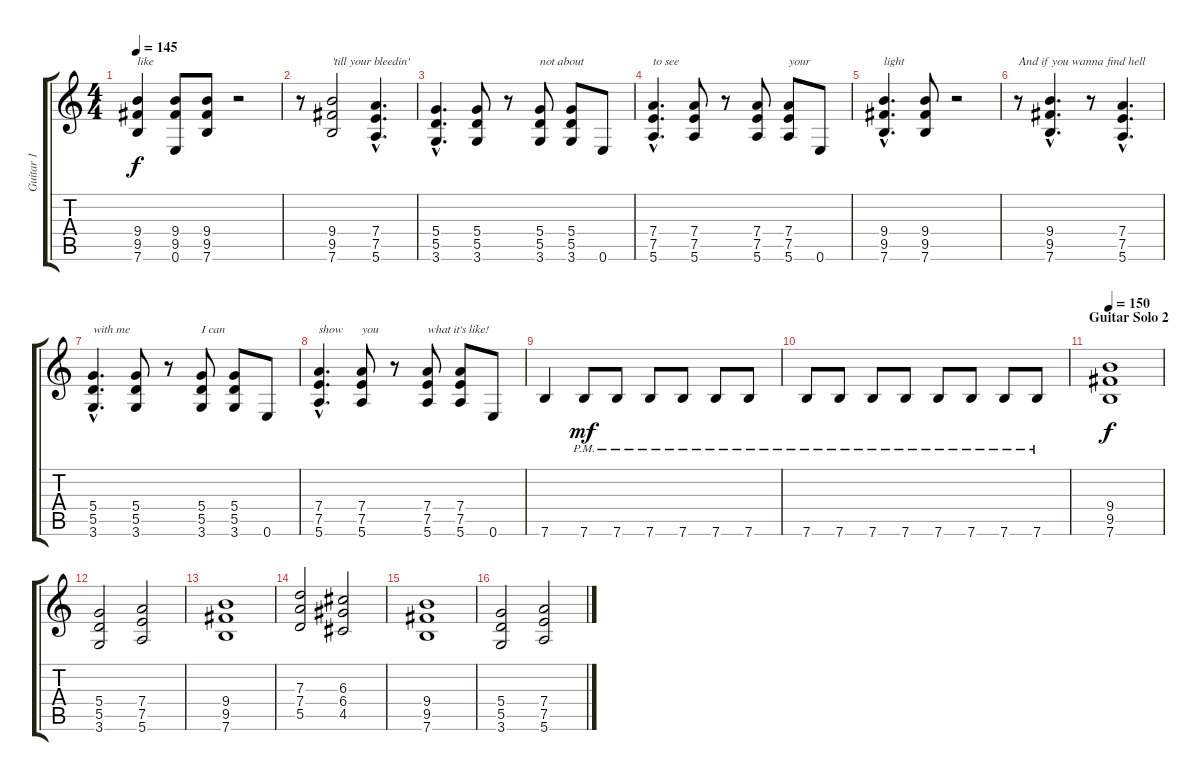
\track ("Guitar 1" "Guitar 1") {instrument distortionguitar}
\staff {score tabs}
\tuning (E4 B3 G3 D3 A2 E2) {hide}
\ts (4 4)
\tempo 145
\clef g2
\ks c
(9.4 9.5 7.6).4{txt "like" dy f} (9.4 9.5 0.6).8 (9.4 9.5 7.6).8 r.2 |
r.8 (9.4 9.5 7.6).2{txt "'till your bleedin'"} (7.4{hac} 7.5{hac} 5.6{hac}).4{d} |
(5.4{hac} 5.5{hac} 3.6{hac}).4{d} (5.4 5.5 3.6).8 r.8 (5.4 5.5 3.6).8{txt "not about "} (5.4 5.5 3.6).8 0.6.8 |
(7.4{hac} 7.5{hac} 5.6{hac}).4{d txt "to see "} (7.4 7.5 5.6).8 r.8 (7.4 7.5 5.6).8 (7.4 7.5 5.6).8{txt "your"} 0.6.8 |
(9.4{hac} 9.5{hac} 7.6{hac}).4{d txt "light"} (9.4 9.5 7.6).8 r.2 |
r.8{txt "And if you wanna find hell"} (9.4{hac} 9.5{hac} 7.6{hac}).4{d} r.8 (7.4{hac} 7.5{hac} 5.6{hac}).4{d} |
(5.4{hac} 5.5{hac} 3.6{hac}).4{d txt "with me"} (5.4 5.5 3.6).8 r.8 (5.4 5.5 3.6).8{txt "I can"} (5.4 5.5 3.6).8 0.6.8 |
(7.4{hac} 7.5{hac} 5.6{hac}).4{d txt "show"} (7.4 7.5 5.6).8{txt "you"} r.8 (7.4 7.5 5.6).8{txt "what it's like!"} (7.4 7.5 5.6).8 0.6.8 |
7.6.4 7.6{pm}.8{dy mf} 7.6{pm}.8 7.6{pm}.8 7.6{pm}.8 7.6{pm}.8 7.6{pm}.8 |
7.6{pm}.8 7.6{pm}.8 7.6{pm}.8 7.6{pm}.8 7.6{pm}.8 7.6{pm}.8 7.6{pm}.8 7.6{pm}.8 |
\section ("" "Guitar Solo 2")
\tempo 150
(9.4 9.5 7.6).1{dy f} |
(5.4 5.5 3.6).2 (7.4 7.5 5.6).2 |
(9.4 9.5 7.6).1 |
(7.3 7.4 5.5).2 (6.3 6.4 4.5).2 |
(9.4 9.5 7.6).1 |
(5.4 5.5 3.6).2 (7.4 7.5 5.6).2
